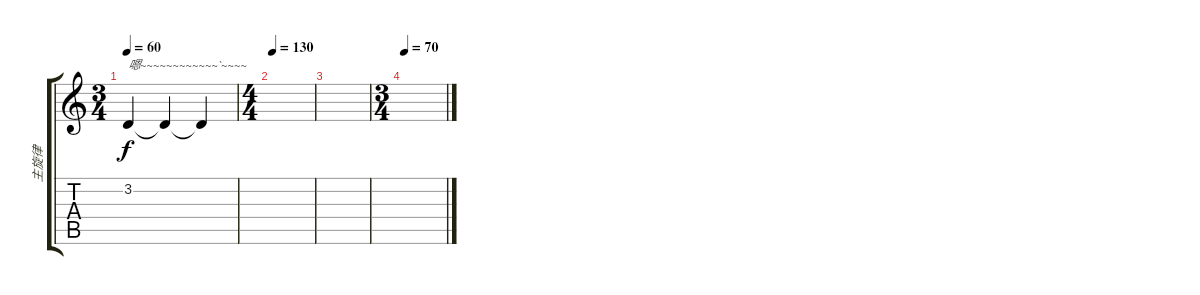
\track ("主旋律" "主旋律") {instrument bassoon}
\staff {score tabs}
\tuning (E4 B3 G3 D3 A2 E2) {hide}
\ts (3 4)
\tempo 60
\clef g2
\ks c
3.2.4{txt "嗯~~~~~~~~~~~~`~~~~" dy f} 3.2{t}.4 3.2{t}.4 |
\ts (4 4)
\tempo 130
|
|
\ts (3 4)
\tempo 70
